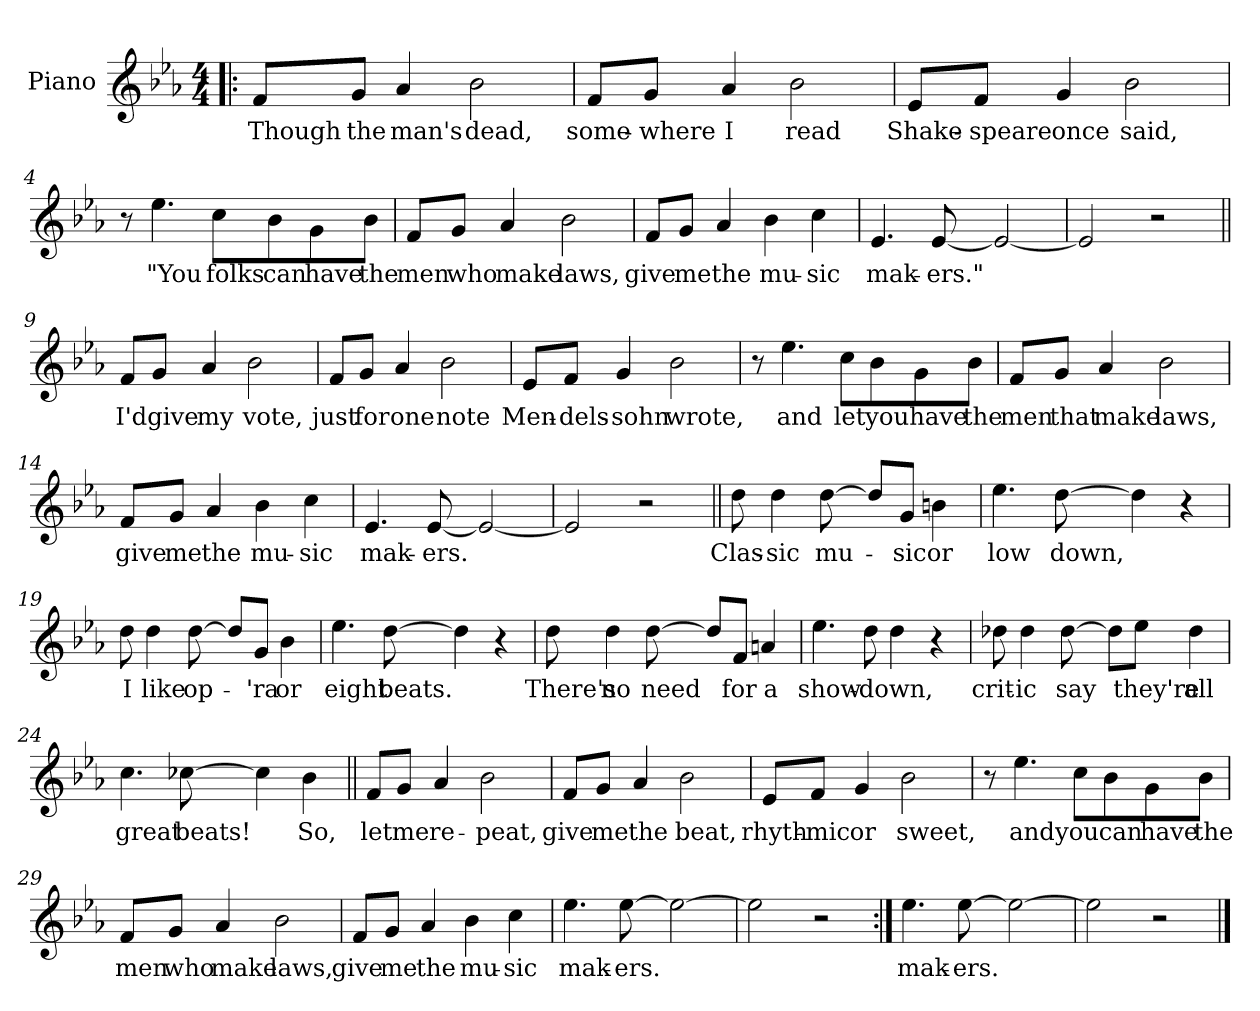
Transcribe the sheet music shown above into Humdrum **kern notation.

**kern	**text
*part1	*part1
*staff1	*staff1
*I"Piano	*
*I'Pno.	*
*clefG2	*
*k[b-e-a-]	*
*E-:	*
*M4/4	*
=1!|:	=1!|:
8f/L	Though
8g/J	the
4a-/	man's
2b-\	dead,
=2	=2
8f/L	some-
8g/J	-where
4a-/	I
2b-\	read
=3	=3
8e-/L	Shake-
8f/J	-speare
4g/	once
2b-\	said,
!!LO:LB:g=z
=4	=4
8r	.
4.ee-\	"You
8cc\L	folks
8b-\	can
8g\	have
8b-\J	the
=5	=5
8f/L	men
8g/J	who
4a-/	make
2b-\	laws,
=6	=6
8f/L	give
8g/J	me
4a-/	the
4b-\	mu-
4cc\	-sic
=7	=7
4.e-/	mak-
[8e-/	-ers."
2e-/_	.
!!LO:LB:g=z
=8	=8
2e-/]	.
2r	.
=9||	=9||
8f/L	I'd
8g/J	give
4a-/	my
2b-\	vote,
=10	=10
8f/L	just
8g/J	for
4a-/	one
2b-\	note
=11	=11
8e-/L	Men-
8f/J	-dels-
4g/	-sohn
2b-\	wrote,
!!LO:LB:g=z
=12	=12
8r	.
4.ee-\	and
8cc\L	let
8b-\	you
8g\	have
8b-\J	the
=13	=13
8f/L	men
8g/J	that
4a-/	make
2b-\	laws,
=14	=14
8f/L	give
8g/J	me
4a-/	the
4b-\	mu-
4cc\	-sic
=15	=15
4.e-/	mak-
[8e-/	-ers.
2e-/_	.
!!LO:LB:g=z
=16	=16
2e-/]	.
2r	.
=17||	=17||
8dd\	Clas-
4dd\	-sic
[8dd\	mu-
8dd/L]	.
8g/J	-sic
4bn\	or
=18	=18
4.ee-\	low
[8dd\	down,
4dd\]	.
4r	.
=19	=19
8dd\	I
4dd\	like
[8dd\	op-
8dd/L]	.
8g/J	-'ra
4b-\	or
!!LO:LB:g=z
=20	=20
4.ee-\	eight
[8dd\	beats.
4dd\]	.
4r	.
=21	=21
8dd\	There's
4dd\	no
[8dd\	need
8dd/L]	.
8f/J	for
4an/	a
=22	=22
4.ee-\	show-
8dd\	-down,
4dd\	.
4r	.
=23	=23
8dd-X\	crit-
4dd-\	-ic
[8dd-\	say
8dd-\L]	.
8ee-\J	they're
4dd-\	all
!!LO:LB:g=z
=24	=24
4.cc\	great
[8cc-X\	beats!
4cc-\]	.
4b-\	So,
=25||	=25||
8f/L	let
8g/J	me
4a-/	re-
2b-\	-peat,
=26	=26
8f/L	give
8g/J	me
4a-/	the
2b-\	beat,
=27	=27
8e-/L	rhyth-
8f/J	-mic
4g/	or
2b-\	sweet,
!!LO:LB:g=z
=28	=28
8r	.
4.ee-\	and
8cc\L	you
8b-\	can
8g\	have
8b-\J	the
=29	=29
8f/L	men
8g/J	who
4a-/	make
2b-\	laws,
=30	=30
8f/L	give
8g/J	me
4a-/	the
4b-\	mu-
4cc\	-sic
!!LO:LB:g=z
=31	=31
4.ee-\	mak-
[8ee-\	-ers.
2ee-\_	.
=32	=32
2ee-\]	.
2r	.
=33:|!	=33:|!
4.ee-\	mak-
[8ee-\	-ers.
2ee-\_	.
=34	=34
2ee-\]	.
2r	.
==	==
*-	*-
